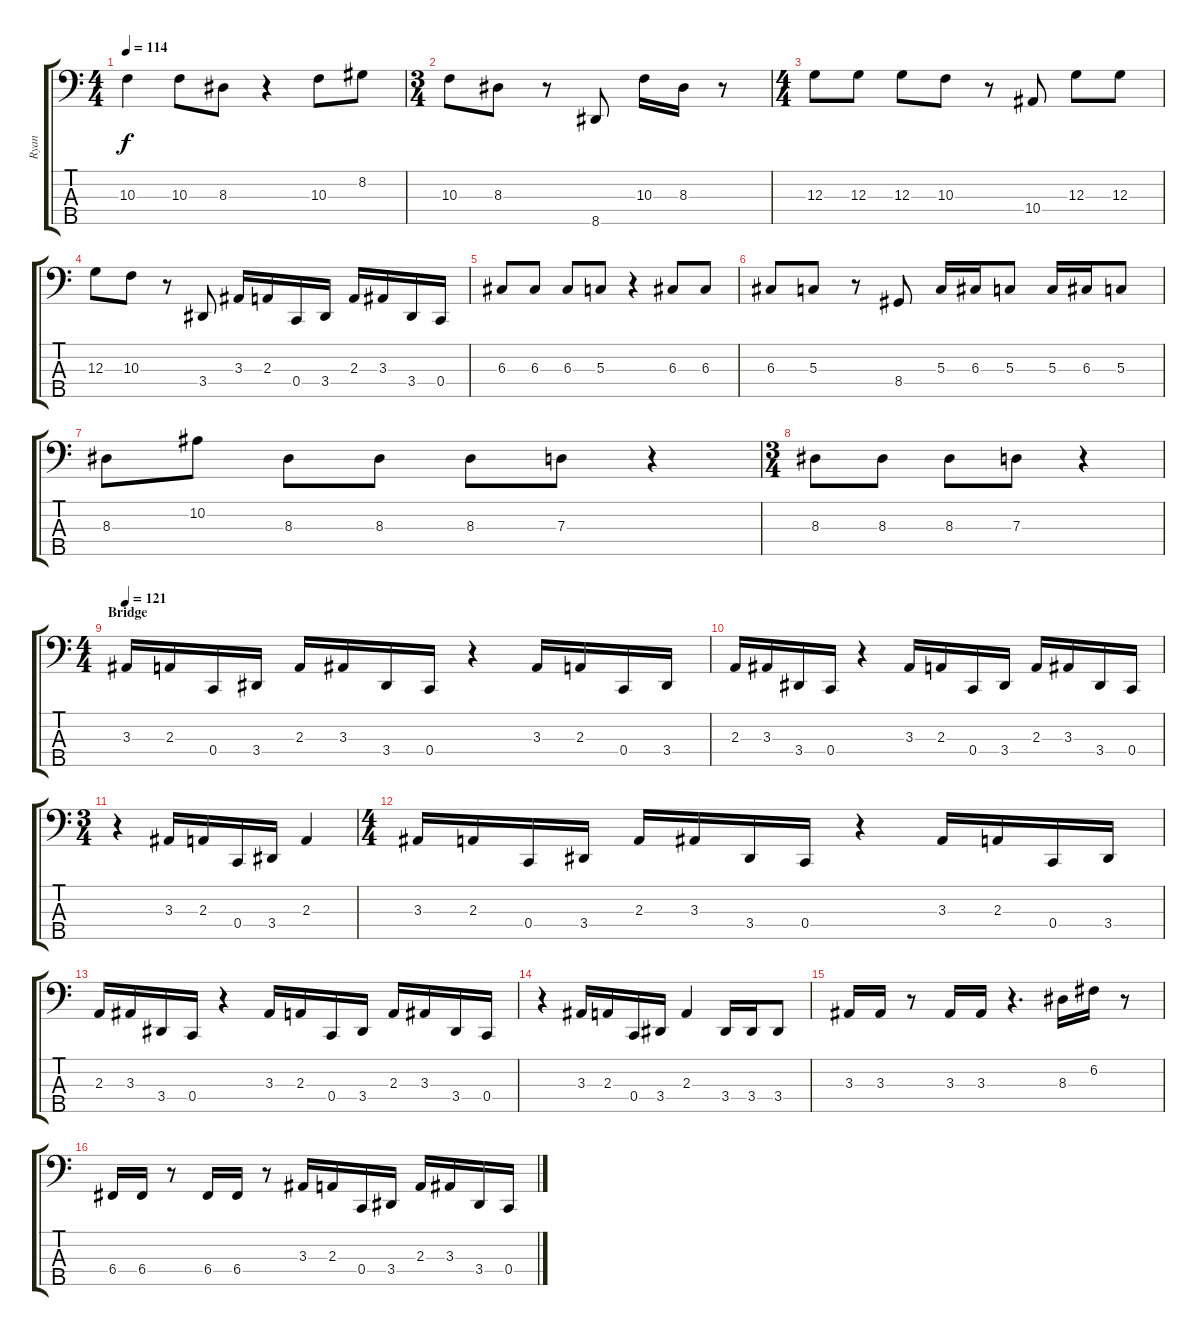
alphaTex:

\track ("Ryan" "Ryan") {instrument electricbassfinger}
\staff {score tabs}
\tuning (F2 C2 G1 C1 G0) {hide}
\ts (4 4)
\tempo 114
\clef f4
\ks c
10.3.4{dy f} 10.3.8 8.3.8 r.4 10.3.8 8.2.8 |
\ts (3 4)
10.3.8 8.3.8 r.8 8.5.8 10.3.16 8.3.16 r.8 |
\ts (4 4)
12.3.8 12.3.8 12.3.8 10.3.8 r.8 10.4.8 12.3.8 12.3.8 |
12.3.8 10.3.8 r.8 3.4.8 3.3.16 2.3.16 0.4.16 3.4.16 2.3.16 3.3.16 3.4.16 0.4.16 |
6.3.8 6.3.8 6.3.8 5.3.8 r.4 6.3.8 6.3.8 |
6.3.8 5.3.8 r.8 8.4.8 5.3.16 6.3.16 5.3.8 5.3.16 6.3.16 5.3.8 |
8.3.8 10.2.8 8.3.8 8.3.8 8.3.8 7.3.8 r.4 |
\ts (3 4)
8.3.8 8.3.8 8.3.8 7.3.8 r.4 |
\ts (4 4)
\section ("" "Bridge")
\tempo 121
3.3.16 2.3.16 0.4.16 3.4.16 2.3.16 3.3.16 3.4.16 0.4.16 r.4 3.3.16 2.3.16 0.4.16 3.4.16 |
2.3.16 3.3.16 3.4.16 0.4.16 r.4 3.3.16 2.3.16 0.4.16 3.4.16 2.3.16 3.3.16 3.4.16 0.4.16 |
\ts (3 4)
r.4 3.3.16 2.3.16 0.4.16 3.4.16 2.3.4 |
\ts (4 4)
3.3.16 2.3.16 0.4.16 3.4.16 2.3.16 3.3.16 3.4.16 0.4.16 r.4 3.3.16 2.3.16 0.4.16 3.4.16 |
2.3.16 3.3.16 3.4.16 0.4.16 r.4 3.3.16 2.3.16 0.4.16 3.4.16 2.3.16 3.3.16 3.4.16 0.4.16 |
r.4 3.3.16 2.3.16 0.4.16 3.4.16 2.3.4 3.4.16 3.4.16 3.4.8 |
3.3.16 3.3.16 r.8 3.3.16 3.3.16 r.4{d} 8.3.16 6.2.16 r.8 |
6.4.16 6.4.16 r.8 6.4.16 6.4.16 r.8 3.3.16 2.3.16 0.4.16 3.4.16 2.3.16 3.3.16 3.4.16 0.4.16
